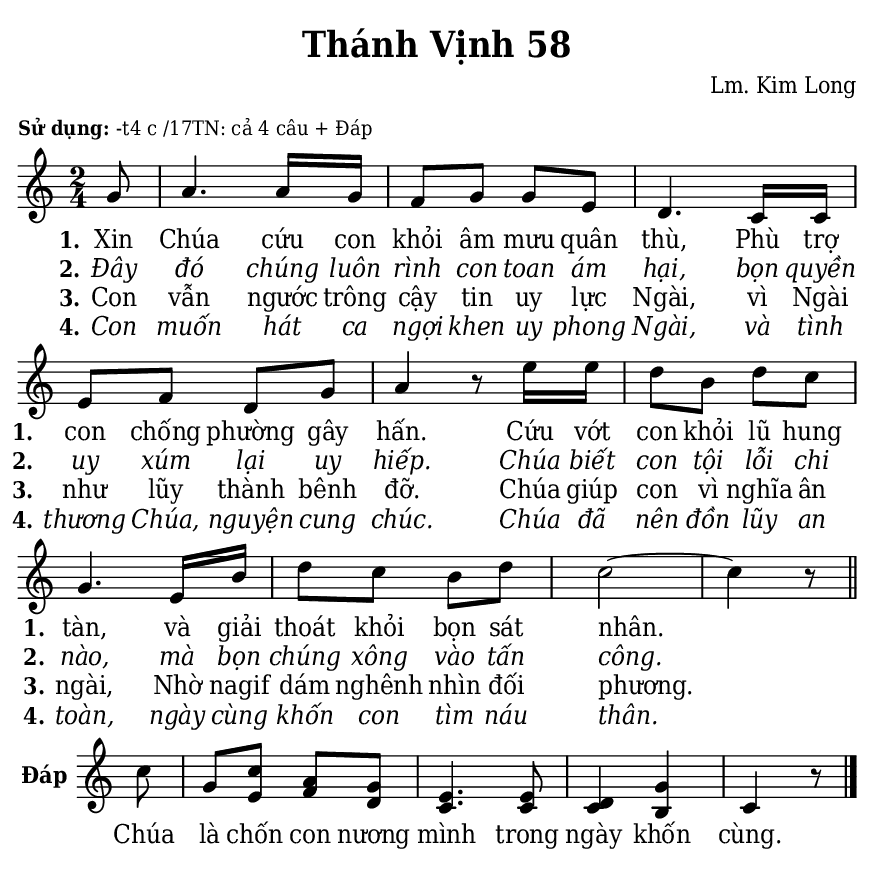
% Cài đặt chung
\version "2.22.1"
\include "english.ly"

\header {
  title = "Thánh Vịnh 58"
  composer = "Lm. Kim Long"
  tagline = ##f
}

% mã nguồn cho những chức năng chưa hỗ trợ trong phiên bản lilypond hiện tại
% cung cấp bởi cộng đồng lilypond khi gửi email đến lilypond-user@gnu.org
% Đổi kích thước nốt cho bè phụ
notBePhu =
#(define-music-function (font-size music) (number? ly:music?)
   (for-some-music
     (lambda (m)
       (if (music-is-of-type? m 'rhythmic-event)
           (begin
             (set! (ly:music-property m 'tweaks)
                   (cons `(font-size . ,font-size)
                         (ly:music-property m 'tweaks)))
             #t)
           #f))
     music)
   music)

% in số phiên khúc trên mỗi dòng
#(define (add-grob-definition grob-name grob-entry)
     (set! all-grob-descriptions
           (cons ((@@ (lily) completize-grob-entry)
                  (cons grob-name grob-entry))
                 all-grob-descriptions)))

#(add-grob-definition
    'StanzaNumberSpanner
    `((direction . ,LEFT)
      (font-series . bold)
      (padding . 1.0)
      (side-axis . ,X)
      (stencil . ,ly:text-interface::print)
      (X-offset . ,ly:side-position-interface::x-aligned-side)
      (Y-extent . ,grob::always-Y-extent-from-stencil)
      (meta . ((class . Spanner)
               (interfaces . (font-interface
                              side-position-interface
                              stanza-number-interface
                              text-interface))))))

\layout {
    \context {
      \Global
      \grobdescriptions #all-grob-descriptions
    }
    \context {
      \Score
      \remove Stanza_number_align_engraver
      \consists
        #(lambda (context)
           (let ((texts '())
                 (syllables '()))
             (make-engraver
              (acknowledgers
               ((stanza-number-interface engraver grob source-engraver)
                  (set! texts (cons grob texts)))
               ((lyric-syllable-interface engraver grob source-engraver)
                  (set! syllables (cons grob syllables))))
              ((stop-translation-timestep engraver)
                 (for-each
                  (lambda (text)
                    (for-each
                     (lambda (syllable)
                       (ly:pointer-group-interface::add-grob
                        text
                        'side-support-elements
                        syllable))
                     syllables))
                  texts)
                 (set! syllables '())))))
    }
    \context {
      \Lyrics
      \remove Stanza_number_engraver
      \consists
        #(lambda (context)
           (let ((text #f)
                 (last-stanza #f))
             (make-engraver
              ((process-music engraver)
                 (let ((stanza (ly:context-property context 'stanza #f)))
                   (if (and stanza (not (equal? stanza last-stanza)))
                       (let ((column (ly:context-property context
'currentCommandColumn)))
                         (set! last-stanza stanza)
                         (if text
                             (ly:spanner-set-bound! text RIGHT column))
                         (set! text (ly:engraver-make-grob engraver
'StanzaNumberSpanner '()))
                         (ly:grob-set-property! text 'text stanza)
                         (ly:spanner-set-bound! text LEFT column)))))
              ((finalize engraver)
                 (if text
                     (let ((column (ly:context-property context
'currentCommandColumn)))
                       (ly:spanner-set-bound! text RIGHT column)))))))
      \override StanzaNumberSpanner.horizon-padding = 10000
    }
}

stanzaReminderOff =
  \temporary \override StanzaNumberSpanner.after-line-breaking =
     #(lambda (grob)
        ;; Can be replaced with (not (first-broken-spanner? grob)) in 2.23.
        (if (let ((siblings (ly:spanner-broken-into (ly:grob-original grob))))
              (and (pair? siblings)
                   (not (eq? grob (car siblings)))))
            (ly:grob-suicide! grob)))

stanzaReminderOn = \undo \stanzaReminderOff
% kết thúc mã nguồn

% Nhạc
nhacPhanMot = \relative c'' {
  \key c \major
  \time 2/4
  \partial 8 g8 |
  a4. a16 g |
  f8 g g e |
  d4. c16 c |
  e8 f d g |
  a4 r8 e'16 e |
  d8 b d c |
  g4. e16 b' |
  d8 c b d |
  c2 ~ |
  c4 r8 \bar "||"
}

nhacPhanHai = \relative c'' {
  \key c \major
  \time 2/4
  \partial 8 c8 |
  g
  <<
    {
      c a g |
      e4. e8 |
      d4 g
    }
    {
      e8 f d |
      c4. c8 |
      c4 b
    }
  >>
  c4 r8 \bar "|."
}

% Lời
loiPhanMot = \lyricmode {
  <<
    {
      \set stanza = "1."
      Xin Chúa cứu con khỏi âm mưu quân thù,
      Phù trợ con chống phường gây hấn.
      Cứu vớt con khỏi lũ hung tàn,
      và giải thoát khỏi bọn sát nhân.
    }
    \new Lyrics {
	    \set associatedVoice = "beSop"
	    \set stanza = "2."
      \override Lyrics.LyricText.font-shape = #'italic
      Đây đó chúng luôn rình con toan ám hại,
      bọn quyền uy xúm lại uy hiếp.
      Chúa biết con tội lỗi chi nào,
      mà bọn chúng xông vào tấn công.
    }
    \new Lyrics {
	    \set associatedVoice = "beSop"
	    \set stanza = "3."
      Con vẫn ngước trông cậy tin uy lực Ngài,
      vì Ngài như lũy thành bênh đỡ.
      Chúa giúp con vì nghĩa ân ngài,
      Nhờ nagif dám nghênh nhìn đối phương.
    }
    \new Lyrics {
	    \set associatedVoice = "beSop"
	    \set stanza = "4."
      \override Lyrics.LyricText.font-shape = #'italic
      Con muốn hát ca ngợi khen uy phong Ngài,
      và tình thương Chúa, nguyện cung chúc.
      Chúa đã nên đồn lũy an toàn,
      ngày cùng khốn con tìm náu thân.
    }
  >>
}

loiPhanHai = \lyricmode {
  Chúa là chốn con nương mình trong ngày khốn cùng.
}

% Dàn trang
\paper {
  #(set-paper-size "a5")
  top-margin = 3\mm
  bottom-margin = 3\mm
  left-margin = 3\mm
  right-margin = 3\mm
  indent = #0
  #(define fonts
	 (make-pango-font-tree "Deja Vu Serif Condensed"
	 		       "Deja Vu Serif Condensed"
			       "Deja Vu Serif Condensed"
			       (/ 20 20)))
  print-page-number = ##f
}

\markup {
  \vspace #1
  %\fill-line {
    \column {
      \left-align {
        \line { \bold \small "Sử dụng:" }
      }
    }
    \column {
      \left-align {
        \line { \small "-t4 c /17TN: cả 4 câu + Đáp" }
      }
    }
  %}
}

\score {
  <<
    \new Staff <<
        \clef treble
        \new Voice = beSop {
          \nhacPhanMot
        }
      \new Lyrics \lyricsto beSop \loiPhanMot
    >>
  >>
  \layout {
    \override Lyrics.LyricSpace.minimum-distance = #0.5
    \override Score.BarNumber.break-visibility = ##(#f #f #f)
    \override Score.SpacingSpanner.uniform-stretching = ##t
    ragged-last = ##f
  }
}

\score {
  <<
    \new Staff \with {
      %\consists "Merge_rests_engraver"
      \remove "Time_signature_engraver"
      instrumentName = \markup { \bold "Đáp" }} <<
        \clef treble
        \new Voice = beSop {
          \nhacPhanHai
        }
      \new Lyrics \lyricsto beSop \loiPhanHai
    >>
  >>
  \layout {
    indent = 10
    \override Lyrics.LyricSpace.minimum-distance = #0.6
    \override Score.BarNumber.break-visibility = ##(#f #f #f)
    \override Score.SpacingSpanner.uniform-stretching = ##t
    ragged-last = ##f
  }
}